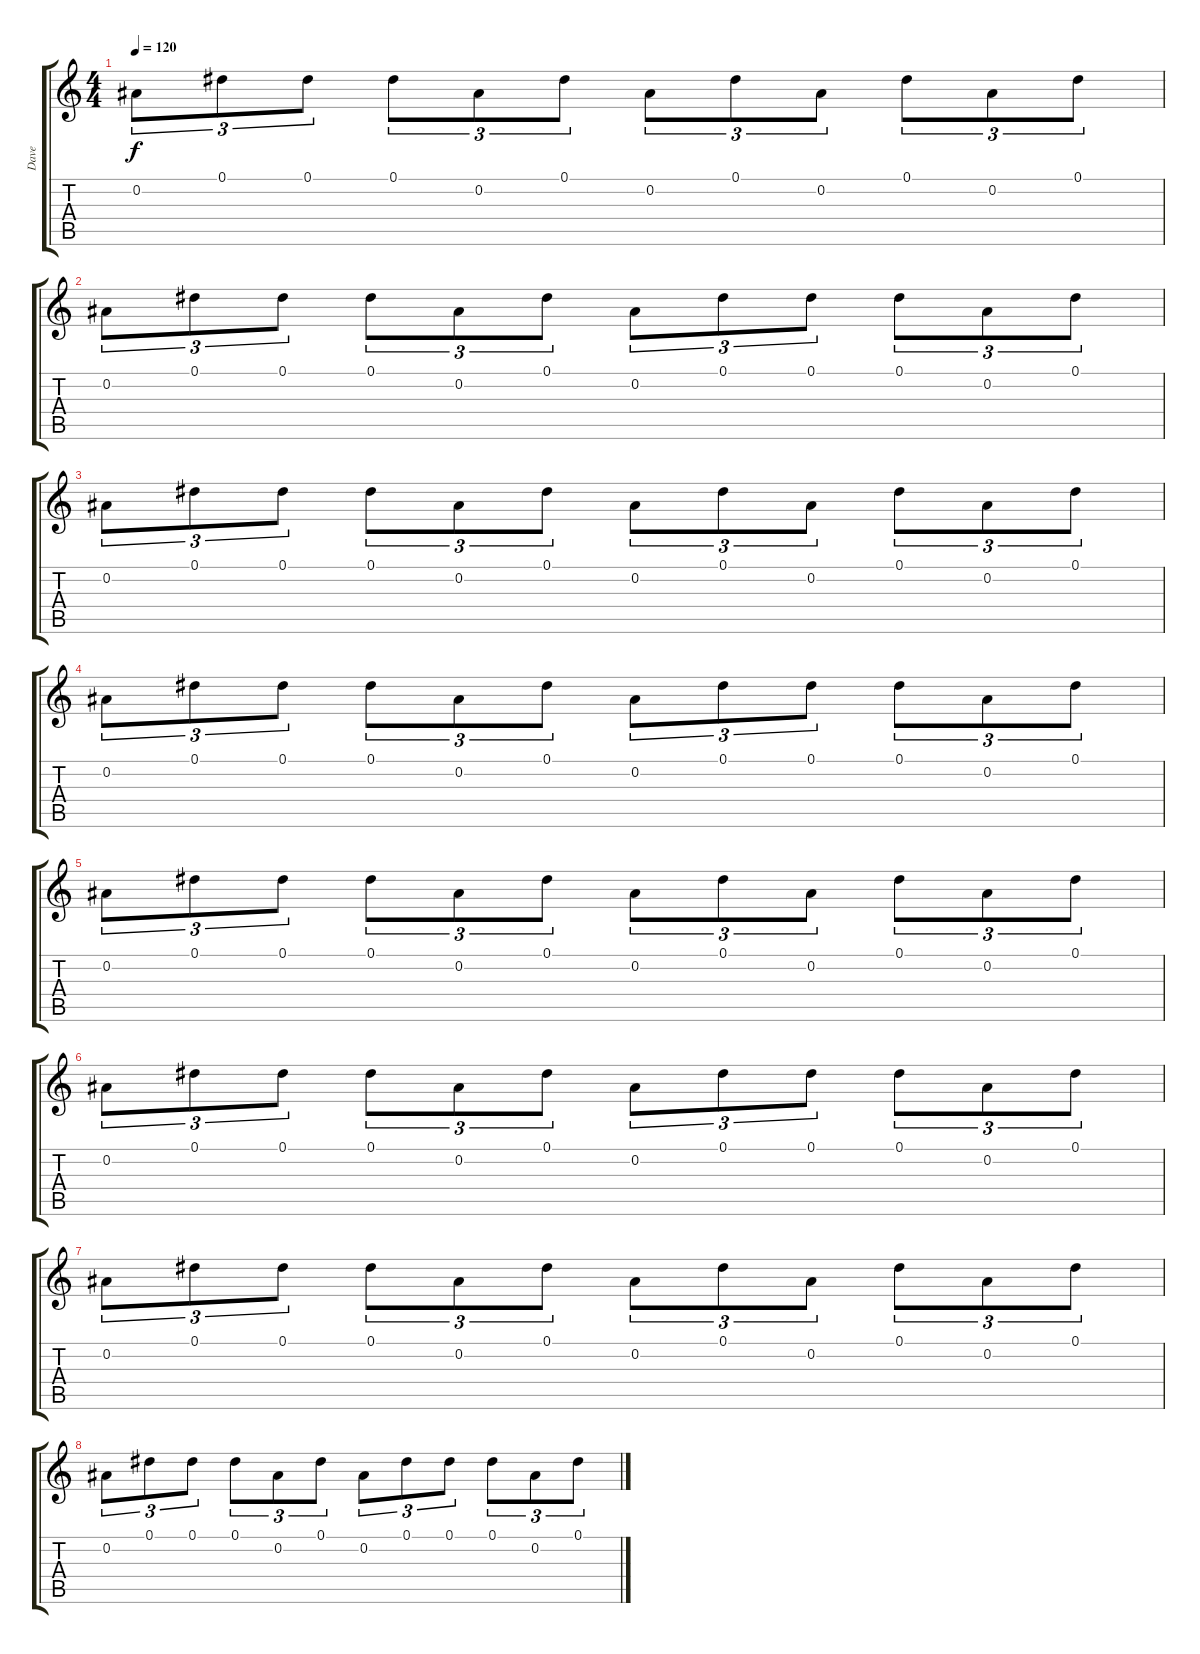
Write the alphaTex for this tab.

\track ("Dave" "Dave") {instrument distortionguitar}
\staff {score tabs}
\tuning (Eb4 Bb3 Gb3 Db3 Ab2 Eb2) {hide}
\ts (4 4)
\tempo 120
\clef g2
\ks c
0.2.8{tu (3 2) dy f} 0.1.8{tu (3 2)} 0.1.8{tu (3 2)} 0.1.8{tu (3 2)} 0.2.8{tu (3 2)} 0.1.8{tu (3 2)} 0.2.8{tu (3 2)} 0.1.8{tu (3 2)} 0.2.8{tu (3 2)} 0.1.8{tu (3 2)} 0.2.8{tu (3 2)} 0.1.8{tu (3 2)} |
0.2.8{tu (3 2)} 0.1.8{tu (3 2)} 0.1.8{tu (3 2)} 0.1.8{tu (3 2)} 0.2.8{tu (3 2)} 0.1.8{tu (3 2)} 0.2.8{tu (3 2)} 0.1.8{tu (3 2)} 0.1.8{tu (3 2)} 0.1.8{tu (3 2)} 0.2.8{tu (3 2)} 0.1.8{tu (3 2)} |
0.2.8{tu (3 2)} 0.1.8{tu (3 2)} 0.1.8{tu (3 2)} 0.1.8{tu (3 2)} 0.2.8{tu (3 2)} 0.1.8{tu (3 2)} 0.2.8{tu (3 2)} 0.1.8{tu (3 2)} 0.2.8{tu (3 2)} 0.1.8{tu (3 2)} 0.2.8{tu (3 2)} 0.1.8{tu (3 2)} |
0.2.8{tu (3 2)} 0.1.8{tu (3 2)} 0.1.8{tu (3 2)} 0.1.8{tu (3 2)} 0.2.8{tu (3 2)} 0.1.8{tu (3 2)} 0.2.8{tu (3 2)} 0.1.8{tu (3 2)} 0.1.8{tu (3 2)} 0.1.8{tu (3 2)} 0.2.8{tu (3 2)} 0.1.8{tu (3 2)} |
0.2.8{tu (3 2)} 0.1.8{tu (3 2)} 0.1.8{tu (3 2)} 0.1.8{tu (3 2)} 0.2.8{tu (3 2)} 0.1.8{tu (3 2)} 0.2.8{tu (3 2)} 0.1.8{tu (3 2)} 0.2.8{tu (3 2)} 0.1.8{tu (3 2)} 0.2.8{tu (3 2)} 0.1.8{tu (3 2)} |
0.2.8{tu (3 2)} 0.1.8{tu (3 2)} 0.1.8{tu (3 2)} 0.1.8{tu (3 2)} 0.2.8{tu (3 2)} 0.1.8{tu (3 2)} 0.2.8{tu (3 2)} 0.1.8{tu (3 2)} 0.1.8{tu (3 2)} 0.1.8{tu (3 2)} 0.2.8{tu (3 2)} 0.1.8{tu (3 2)} |
0.2.8{tu (3 2)} 0.1.8{tu (3 2)} 0.1.8{tu (3 2)} 0.1.8{tu (3 2)} 0.2.8{tu (3 2)} 0.1.8{tu (3 2)} 0.2.8{tu (3 2)} 0.1.8{tu (3 2)} 0.2.8{tu (3 2)} 0.1.8{tu (3 2)} 0.2.8{tu (3 2)} 0.1.8{tu (3 2)} |
0.2.8{tu (3 2)} 0.1.8{tu (3 2)} 0.1.8{tu (3 2)} 0.1.8{tu (3 2)} 0.2.8{tu (3 2)} 0.1.8{tu (3 2)} 0.2.8{tu (3 2)} 0.1.8{tu (3 2)} 0.1.8{tu (3 2)} 0.1.8{tu (3 2)} 0.2.8{tu (3 2)} 0.1.8{tu (3 2)}
